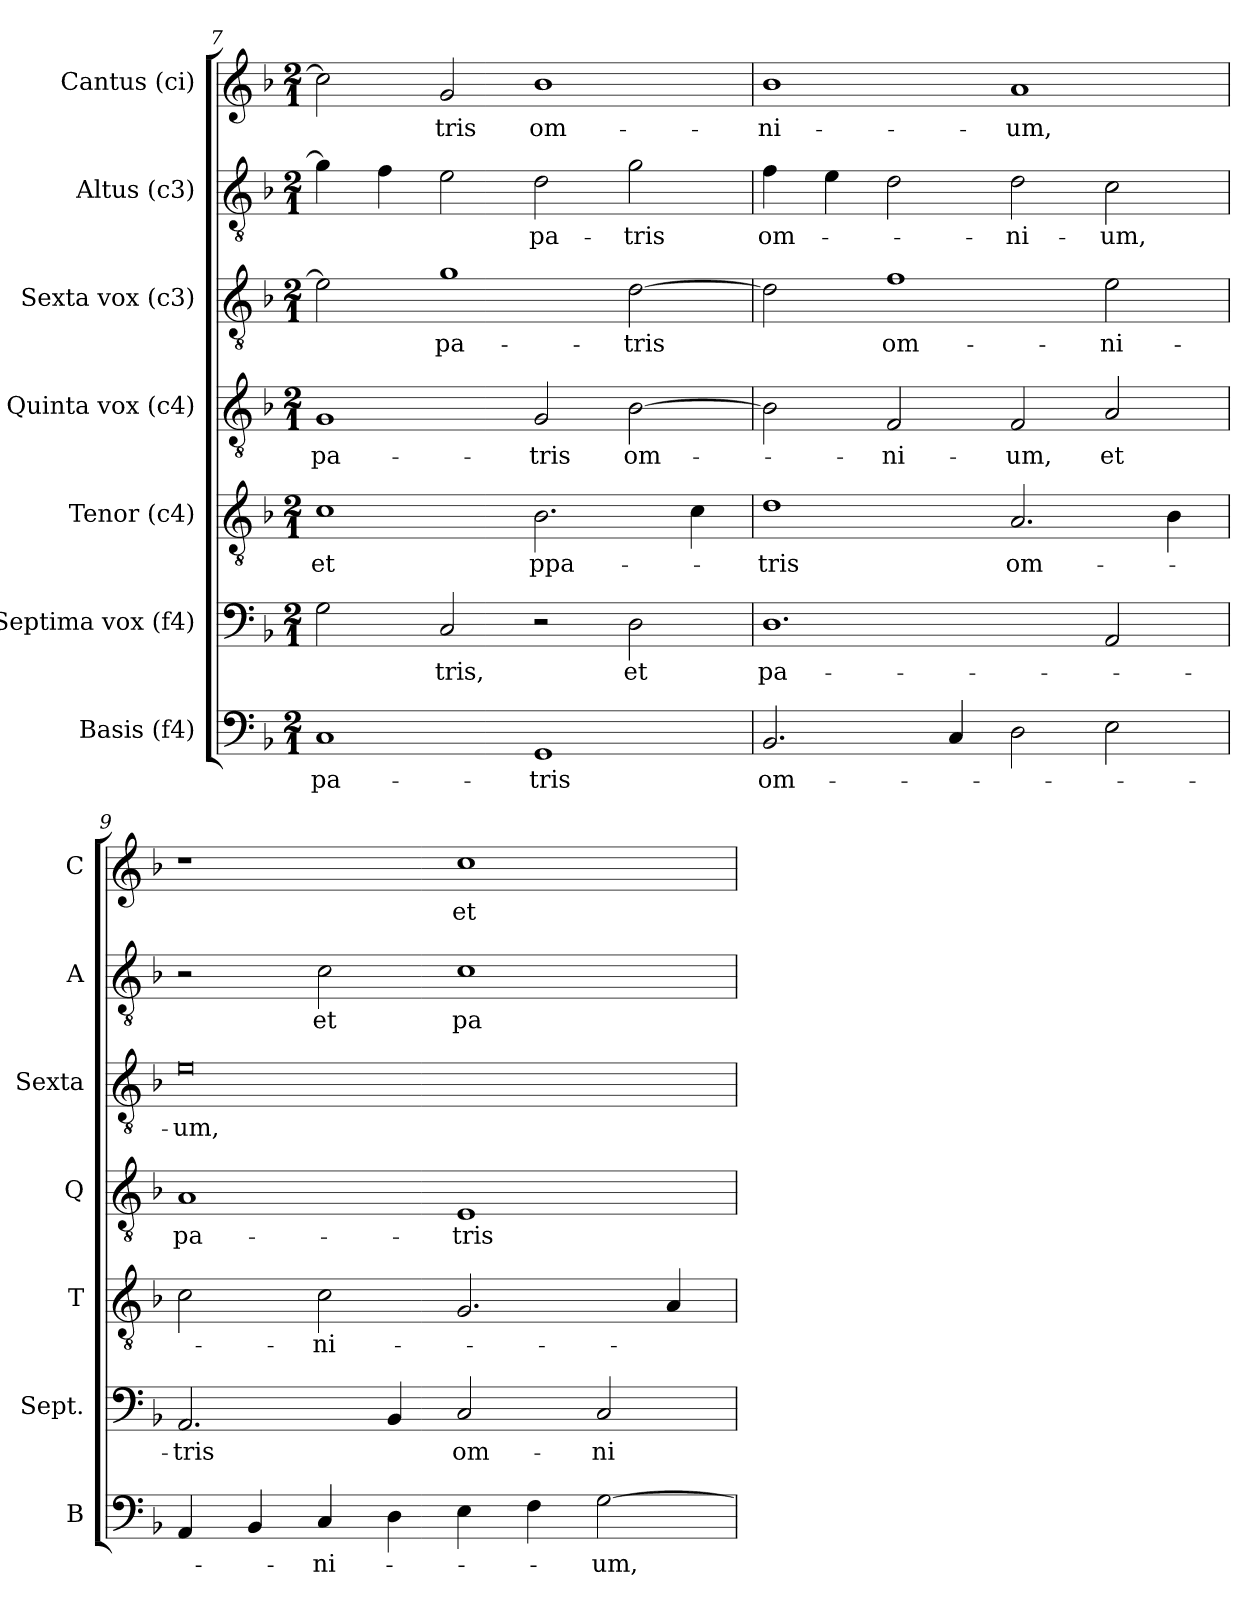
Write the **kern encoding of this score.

**kern	**text	**kern	**text	**kern	**text	**kern	**text	**kern	**text	**kern	**text	**kern	**text
*part7	*part7	*part6	*part6	*part5	*part5	*part4	*part4	*part3	*part3	*part2	*part2	*part1	*part1
*staff7	*staff7	*staff6	*staff6	*staff5	*staff5	*staff4	*staff4	*staff3	*staff3	*staff2	*staff2	*staff1	*staff1
*I"Basis (f4)	*	*I"Septima vox (f4)	*	*I"Tenor (c4)	*	*I"Quinta vox (c4)	*	*I"Sexta vox (c3)	*	*I"Altus (c3)	*	*I"Cantus (ci)	*
*I'B	*	*I'Sept.	*	*I'T	*	*I'Q	*	*I'Sexta	*	*I'A	*	*I'C	*
*clefF4	*	*clefF4	*	*clefGv2	*	*clefGv2	*	*clefGv2	*	*clefGv2	*	*clefG2	*
*k[b-]	*	*k[b-]	*	*k[b-]	*	*k[b-]	*	*k[b-]	*	*k[b-]	*	*k[b-]	*
*F:	*	*F:	*	*F:	*	*F:	*	*F:	*	*F:	*	*F:	*
*M2/1	*	*M2/1	*	*M2/1	*	*M2/1	*	*M2/1	*	*M2/1	*	*M2/1	*
=7	=7	=7	=7	=7	=7	=7	=7	=7	=7	=7	=7	=7	=7
!	!LO:LY:b:cj	!	!	!	!LO:LY:b:cj	!	!LO:LY:b:cj	!	!	!	!	!	!
1C	pa-	2G\	.	1c	et	1G	pa-	2e\]	.	4g\]	.	2cc\]	.
.	.	.	.	.	.	.	.	.	.	4f\	.	.	.
!	!	!	!LO:LY:b:cj	!	!	!	!	!	!LO:LY:b:cj	!	!	!	!LO:LY:b:cj
.	.	2C/	-tris,	.	.	.	.	1g	pa-	2e\	.	2g/	-tris
!	!LO:LY:b:cj	!	!	!	!LO:LY:b	!	!LO:LY:b:cj	!	!	!	!LO:LY:b:cj	!	!LO:LY:b:cj
1GG	-tris	2r	.	2.B-\	ppa-	2G/	-tris	.	.	2d\	pa-	1b-	om-
!	!	!	!LO:LY:b:cj	!	!	!	!LO:LY:b	!	!LO:LY:b	!	!LO:LY:b:cj	!	!
.	.	2D\	et	.	.	[>2B-\	om-	[>2d\	-tris	2g\	-tris	.	.
.	.	.	.	4c\	.	.	.	.	.	.	.	.	.
=8	=8	=8	=8	=8	=8	=8	=8	=8	=8	=8	=8	=8	=8
!	!LO:LY:b	!	!LO:LY:b:cj	!	!LO:LY:b:cj	!	!	!	!	!	!LO:LY:b	!	!LO:LY:b:cj
2.BB-/	om-	1.D	pa-	1d	-tris	2B-\]	.	2d\]	.	4f\	om-	1b-	-ni-
.	.	.	.	.	.	.	.	.	.	4e\	.	.	.
!	!	!	!	!	!	!	!LO:LY:b:cj	!	!LO:LY:b:cj	!	!	!	!
.	.	.	.	.	.	2F/	-ni-	1f	om-	2d\	.	.	.
4C/	.	.	.	.	.	.	.	.	.	.	.	.	.
!	!	!	!	!	!LO:LY:b	!	!LO:LY:b:cj	!	!	!	!LO:LY:b:cj	!	!LO:LY:b:cj
2D\	.	.	.	2.A/	om-	2F/	-um,	.	.	2d\	-ni-	1a	-um,
!	!	!	!	!	!	!	!LO:LY:b:cj	!	!LO:LY:b:cj	!	!LO:LY:b:cj	!	!
2E\	.	2AA/	.	.	.	2A/	et	2e\	-ni-	2c\	-um,	.	.
.	.	.	.	4B-\	.	.	.	.	.	.	.	.	.
=9	=9	=9	=9	=9	=9	=9	=9	=9	=9	=9	=9	=9	=9
!	!	!	!LO:LY:b	!	!	!	!LO:LY:b:cj	!	!LO:LY:b:cj	!	!	!	!
4AA/	.	2.AA/	-tris	2c\	.	1A	pa-	0e	-um,	2r	.	1r	.
4BB-/	.	.	.	.	.	.	.	.	.	.	.	.	.
!	!LO:LY:b:cj	!	!	!	!LO:LY:b:cj	!	!	!	!	!	!LO:LY:b:cj	!	!
4C/	-ni-	.	.	2c\	-ni-	.	.	.	.	2c\	et	.	.
4D\	.	4BB-/	.	.	.	.	.	.	.	.	.	.	.
!	!	!	!LO:LY:b:cj	!	!	!	!LO:LY:b:cj	!	!	!	!LO:LY:b:cj	!	!LO:LY:b:cj
4E\	.	2C/	om-	2.G/	.	1E	-tris	.	.	1c	pa-	1cc	et
4F\	.	.	.	.	.	.	.	.	.	.	.	.	.
!	!LO:LY:b	!	!LO:LY:b:cj	!	!	!	!	!	!	!	!	!	!
[>2G\	-um,	2C/	-ni-	.	.	.	.	.	.	.	.	.	.
.	.	.	.	4A/	.	.	.	.	.	.	.	.	.
=	=	=	=	=	=	=	=	=	=	=	=	=	=
*-	*-	*-	*-	*-	*-	*-	*-	*-	*-	*-	*-	*-	*-
